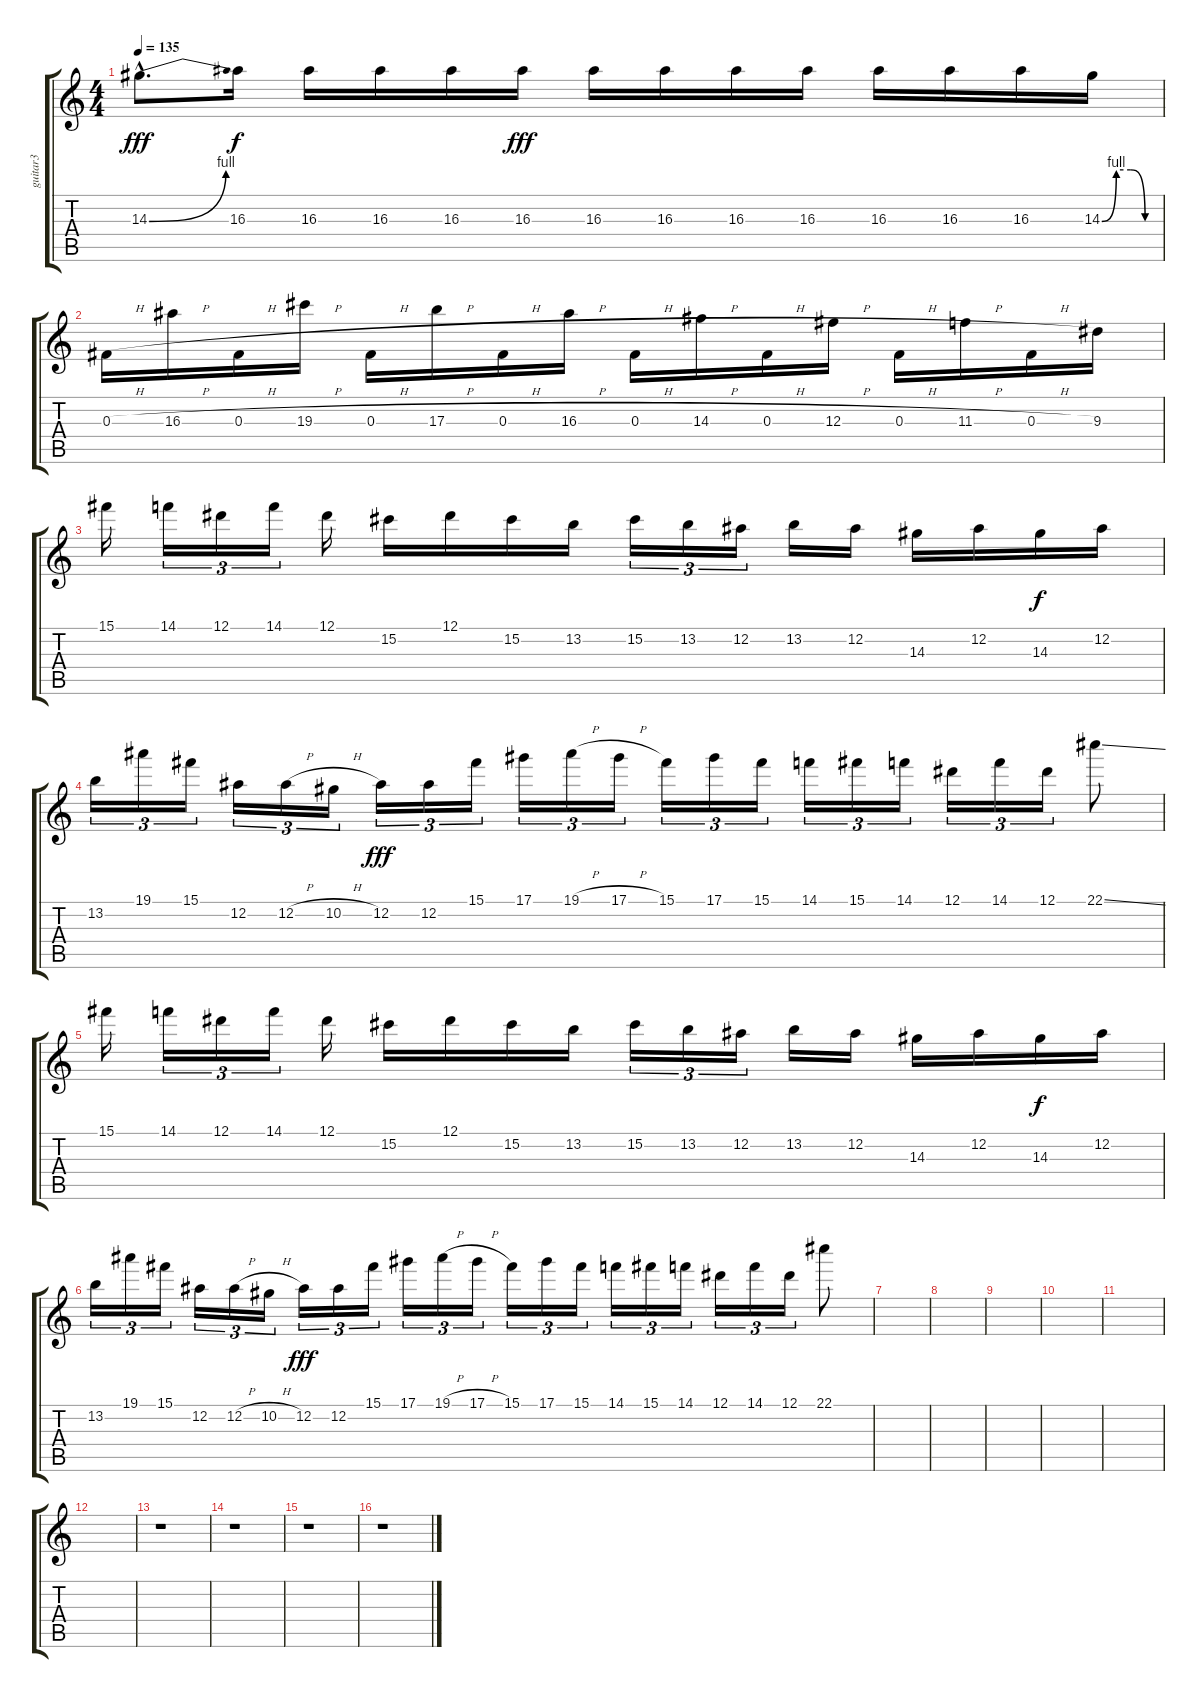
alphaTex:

\track ("guitar3" "guitar3") {instrument distortionguitar}
\staff {score tabs}
\tuning (Eb4 Bb3 Gb3 Db3 Ab2 Eb2) {hide}
\ts (4 4)
\tempo 135
\clef g2
\ks c
14.3{be (bend 0 0 60 4) hac}.8{d dy fff} 16.3.16{dy f} 16.3.16 16.3.16 16.3.16 16.3.16{dy fff} 16.3.16 16.3.16 16.3.16 16.3.16 16.3.16 16.3.16 16.3.16 14.3{be (custom 0 0 15 4 30 4 45 0 60 0)}.16 |
0.3{h}.16 16.3{h}.16 0.3{h}.16 19.3{h}.16 0.3{h}.16 17.3{h}.16 0.3{h}.16 16.3{h}.16 0.3{h}.16 14.3{h}.16 0.3{h}.16 12.3{h}.16 0.3{h}.16 11.3{h}.16 0.3{h}.16 9.3.16 |
15.1.16 14.1.16{tu (3 2)} 12.1.16{tu (3 2)} 14.1.16{tu (3 2)} 12.1.16 15.2.16 12.1.16 15.2.16 13.2.16 15.2.16{tu (3 2)} 13.2.16{tu (3 2)} 12.2.16{tu (3 2)} 13.2.16 12.2.16 14.3.16 12.2.16 14.3.16{dy f} 12.2.16 |
13.2.16{tu (3 2)} 19.1.16{tu (3 2)} 15.1.16{tu (3 2)} 12.2.16{tu (3 2)} 12.2{h}.16{tu (3 2)} 10.2{h}.16{tu (3 2)} 12.2.16{tu (3 2) dy fff} 12.2.16{tu (3 2)} 15.1.16{tu (3 2)} 17.1.16{tu (3 2)} 19.1{h}.16{tu (3 2)} 17.1{h}.16{tu (3 2)} 15.1.16{tu (3 2)} 17.1.16{tu (3 2)} 15.1.16{tu (3 2)} 14.1.16{tu (3 2)} 15.1.16{tu (3 2)} 14.1.16{tu (3 2)} 12.1.16{tu (3 2)} 14.1.16{tu (3 2)} 12.1.16{tu (3 2)} 22.1{ss}.8 |
15.1.16 14.1.16{tu (3 2)} 12.1.16{tu (3 2)} 14.1.16{tu (3 2)} 12.1.16 15.2.16 12.1.16 15.2.16 13.2.16 15.2.16{tu (3 2)} 13.2.16{tu (3 2)} 12.2.16{tu (3 2)} 13.2.16 12.2.16 14.3.16 12.2.16 14.3.16{dy f} 12.2.16 |
13.2.16{tu (3 2)} 19.1.16{tu (3 2)} 15.1.16{tu (3 2)} 12.2.16{tu (3 2)} 12.2{h}.16{tu (3 2)} 10.2{h}.16{tu (3 2)} 12.2.16{tu (3 2) dy fff} 12.2.16{tu (3 2)} 15.1.16{tu (3 2)} 17.1.16{tu (3 2)} 19.1{h}.16{tu (3 2)} 17.1{h}.16{tu (3 2)} 15.1.16{tu (3 2)} 17.1.16{tu (3 2)} 15.1.16{tu (3 2)} 14.1.16{tu (3 2)} 15.1.16{tu (3 2)} 14.1.16{tu (3 2)} 12.1.16{tu (3 2)} 14.1.16{tu (3 2)} 12.1.16{tu (3 2)} 22.1.8 |
|
|
|
|
|
|
r.1 |
r.1 |
r.1 |
r.1
